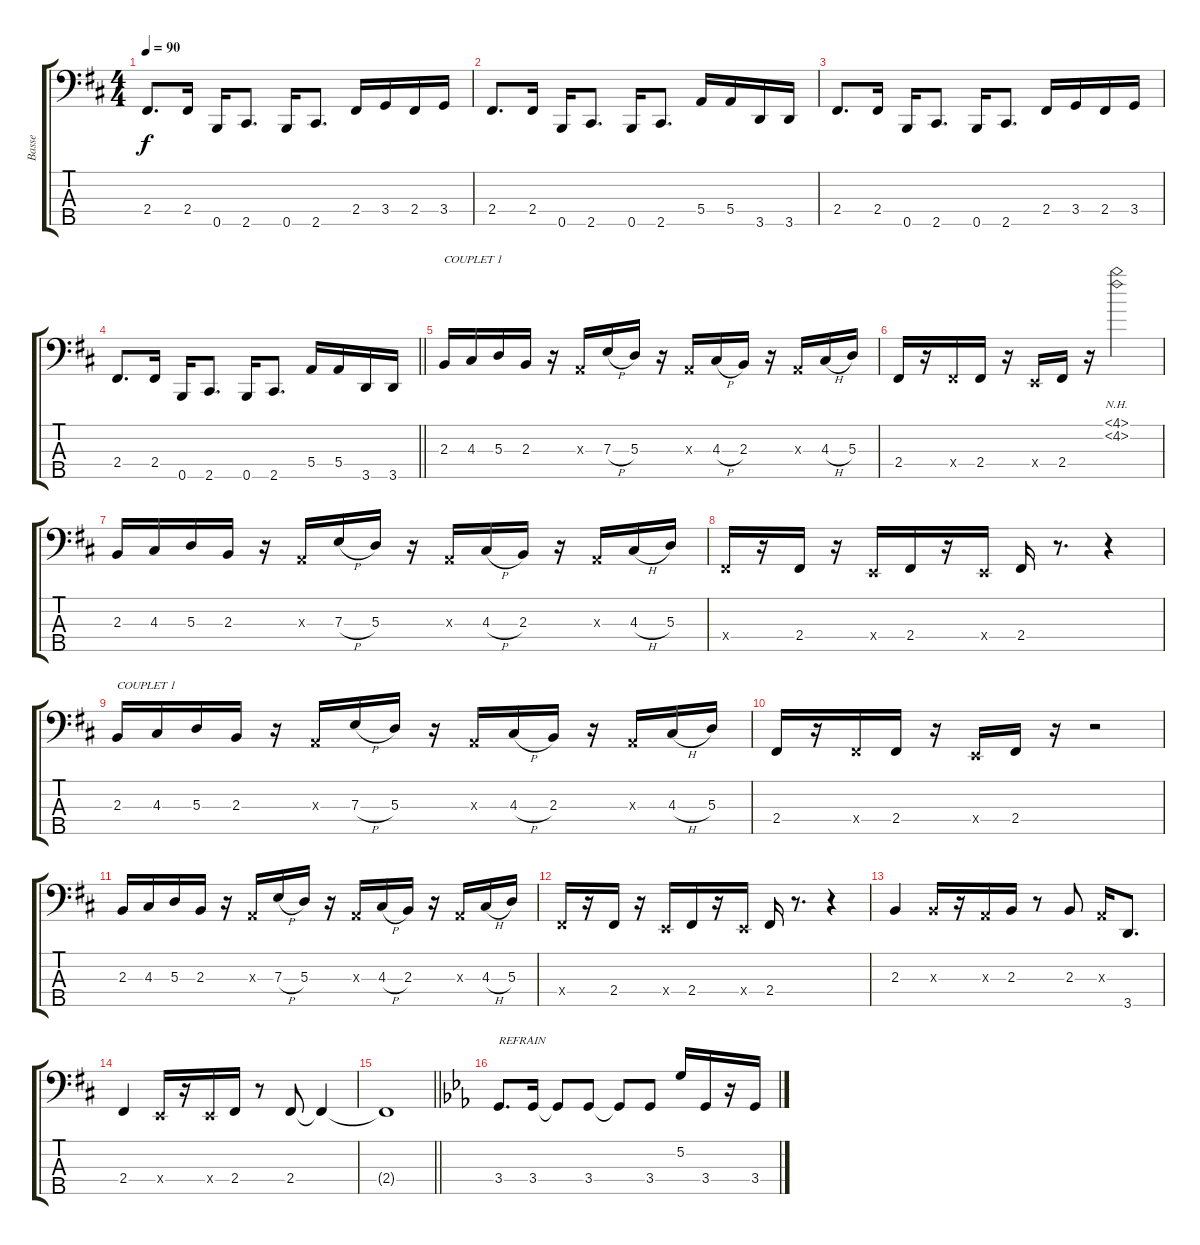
\track ("Basse" "Basse") {instrument electricbassfinger}
\staff {score tabs}
\tuning (G2 D2 A1 E1 B0) {hide}
\ts (4 4)
\tempo 90
\clef f4
\ks d
2.4.8{d dy f} 2.4.16 0.5.16 2.5.8{d} 0.5.16 2.5.8{d} 2.4.16 3.4.16 2.4.16 3.4.16 |
2.4.8{d} 2.4.16 0.5.16 2.5.8{d} 0.5.16 2.5.8{d} 5.4.16 5.4.16 3.5.16 3.5.16 |
2.4.8{d} 2.4.16 0.5.16 2.5.8{d} 0.5.16 2.5.8{d} 2.4.16 3.4.16 2.4.16 3.4.16 |
\barLineRight lightlight
2.4.8{d} 2.4.16 0.5.16 2.5.8{d} 0.5.16 2.5.8{d} 5.4.16 5.4.16 3.5.16 3.5.16 |
2.3.16{txt "COUPLET 1"} 4.3.16 5.3.16 2.3.16 r.16 0.3{x}.16 7.3{h}.16 5.3.16 r.16 0.3{x}.16 4.3{h}.16 2.3.16 r.16 0.3{x}.16 4.3{h}.16 5.3.16 |
2.4.16 r.16 2.4{x}.16 2.4.16 r.16 0.4{x}.16 2.4.16 r.16 (4.1{nh} 4.2{nh}).2 |
2.3.16 4.3.16 5.3.16 2.3.16 r.16 0.3{x}.16 7.3{h}.16 5.3.16 r.16 0.3{x}.16 4.3{h}.16 2.3.16 r.16 0.3{x}.16 4.3{h}.16 5.3.16 |
2.4{x}.16 r.16 2.4.16 r.16 0.4{x}.16 2.4.16 r.16 0.4{x}.16 2.4.16 r.8{d} r.4 |
2.3.16{txt "COUPLET 1"} 4.3.16 5.3.16 2.3.16 r.16 0.3{x}.16 7.3{h}.16 5.3.16 r.16 0.3{x}.16 4.3{h}.16 2.3.16 r.16 0.3{x}.16 4.3{h}.16 5.3.16 |
2.4.16 r.16 2.4{x}.16 2.4.16 r.16 0.4{x}.16 2.4.16 r.16 r.2 |
2.3.16 4.3.16 5.3.16 2.3.16 r.16 0.3{x}.16 7.3{h}.16 5.3.16 r.16 0.3{x}.16 4.3{h}.16 2.3.16 r.16 0.3{x}.16 4.3{h}.16 5.3.16 |
2.4{x}.16 r.16 2.4.16 r.16 0.4{x}.16 2.4.16 r.16 0.4{x}.16 2.4.16 r.8{d} r.4 |
2.3.4 2.3{x}.16 r.16 0.3{x}.16 2.3.16 r.8 2.3.8 0.3{x}.16 3.5.8{d} |
2.4.4 0.4{x}.16 r.16 0.4{x}.16 2.4.16 r.8 2.4.8 2.4{t}.4 |
\barLineRight lightlight
2.4{t}.1 |
\ks eb
3.4.8{d txt "REFRAIN"} 3.4.16 3.4{t}.8 3.4.8 3.4{t}.8 3.4.8 5.2.16 3.4.16 r.16 3.4.16
